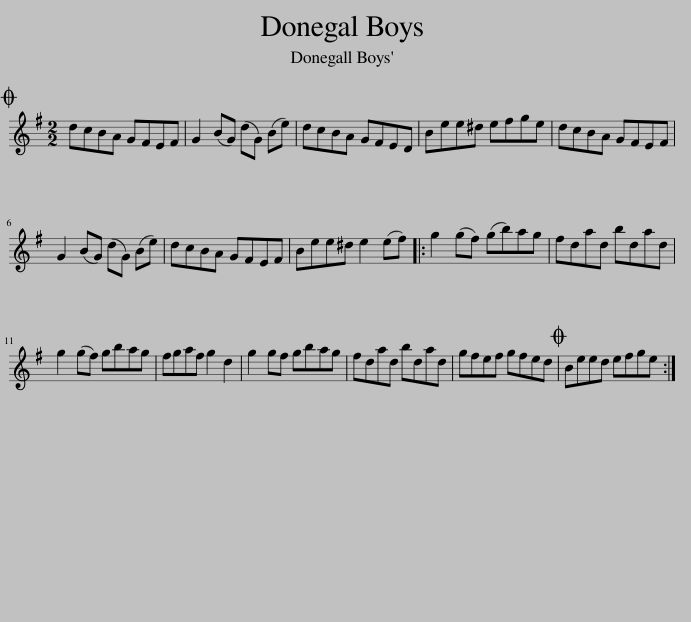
X:1
L:1/8
M:2/2
I:linebreak $
K:G
V:1 treble
V:1
O dcBA GFEF | G2 (BG) (dG) (Be) | dcBA GFED | Bee^d efge | dcBA GFEF |$ %5
 G2 (BG) (dG) (Be) | dcBA GFEF | Bee^d e2 (ef) |: g2 (gf) (gb)ag | fdad bdad |$ %10
 g2 (gf) gbag | fgaf g2 d2 | g2 gf gbag | fdad bdad | gfef gfed | %15
O Beed efge :| %16
